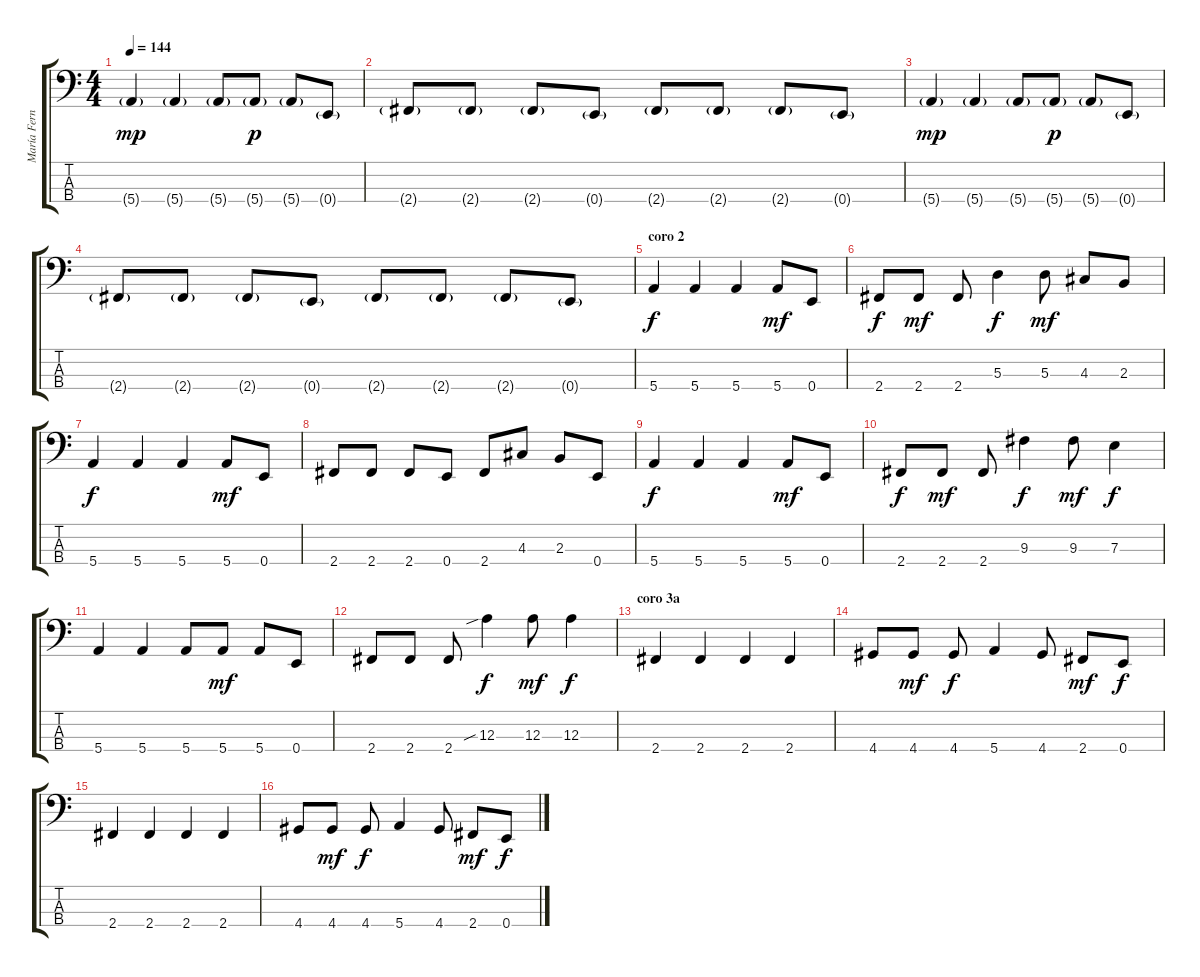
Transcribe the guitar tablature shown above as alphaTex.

\track ("María Fernanda (bajo)" "María Fern") {instrument electricbasspick}
\staff {score tabs}
\tuning (G2 D2 A1 E1) {hide}
\ts (4 4)
\tempo 144
\clef f4
\ks c
5.4{g}.4{dy mp} 5.4{g}.4 5.4{g}.8 5.4{g}.8{dy p} 5.4{g}.8 0.4{g}.8 |
2.4{g}.8 2.4{g}.8 2.4{g}.8 0.4{g}.8 2.4{g}.8 2.4{g}.8 2.4{g}.8 0.4{g}.8 |
5.4{g}.4{dy mp} 5.4{g}.4 5.4{g}.8 5.4{g}.8{dy p} 5.4{g}.8 0.4{g}.8 |
2.4{g}.8 2.4{g}.8 2.4{g}.8 0.4{g}.8 2.4{g}.8 2.4{g}.8 2.4{g}.8 0.4{g}.8 |
\section ("" "coro 2")
5.4.4{dy f} 5.4.4 5.4.4 5.4.8{dy mf} 0.4.8 |
2.4.8{dy f} 2.4.8{dy mf} 2.4.8 5.3.4{dy f} 5.3.8{dy mf} 4.3.8 2.3.8 |
5.4.4{dy f} 5.4.4 5.4.4 5.4.8{dy mf} 0.4.8 |
2.4.8 2.4.8 2.4.8 0.4.8 2.4.8 4.3.8 2.3.8 0.4.8 |
5.4.4{dy f} 5.4.4 5.4.4 5.4.8{dy mf} 0.4.8 |
2.4.8{dy f} 2.4.8{dy mf} 2.4.8 9.3.4{dy f} 9.3.8{dy mf} 7.3.4{dy f} |
5.4.4 5.4.4 5.4.8 5.4.8{dy mf} 5.4.8 0.4.8 |
2.4.8 2.4.8 2.4.8 12.3{sib}.4{dy f} 12.3.8{dy mf} 12.3.4{dy f} |
\section ("" "coro 3a")
2.4.4 2.4.4 2.4.4 2.4.4 |
4.4.8 4.4.8{dy mf} 4.4.8{dy f} 5.4.4 4.4.8 2.4.8{dy mf} 0.4.8{dy f} |
2.4.4 2.4.4 2.4.4 2.4.4 |
4.4.8 4.4.8{dy mf} 4.4.8{dy f} 5.4.4 4.4.8 2.4.8{dy mf} 0.4.8{dy f}
